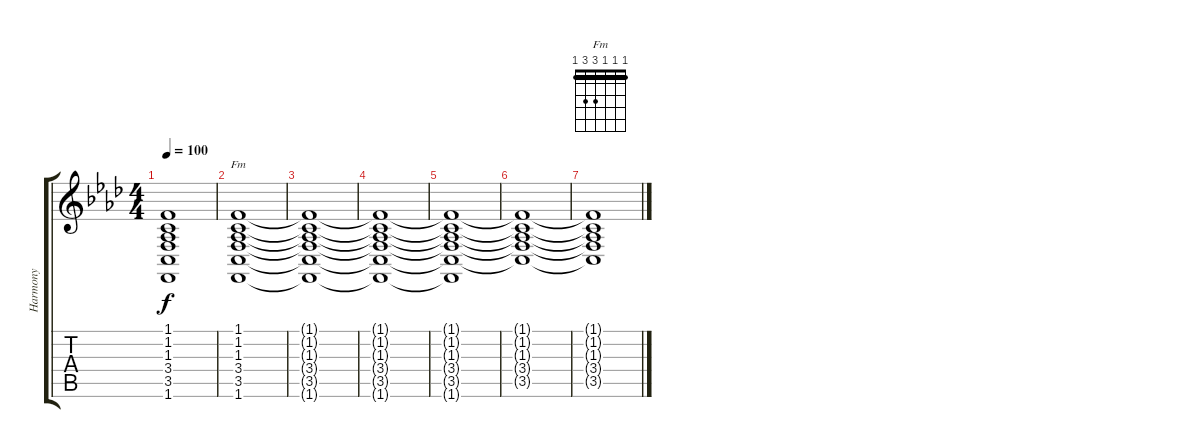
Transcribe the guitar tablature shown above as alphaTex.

\track ("Harmony" "Harmony") {instrument stringensemble1}
\staff {score tabs}
\tuning (E4 B3 G3 D3 A2 E2) {hide}
\chord ("Fm" 1 1 1 3 3 1) {barre 1}
\ts (4 4)
\tempo 100
\clef g2
\ks ab
(1.1{t} 1.2{t} 1.3{t} 3.4{t} 3.5{t} 1.6{t}).1{dy f} |
(1.1 1.2 1.3 3.4 3.5 1.6).1{ch "Fm"} |
(1.1{t} 1.2{t} 1.3{t} 3.4{t} 3.5{t} 1.6{t}).1 |
(1.1{t} 1.2{t} 1.3{t} 3.4{t} 3.5{t} 1.6{t}).1 |
(1.1{t} 1.2{t} 1.3{t} 3.4{t} 3.5{t} 1.6{t}).1 |
(1.1{t} 1.2{t} 1.3{t} 3.4{t} 3.5{t}).1 |
(1.1{t} 1.2{t} 1.3{t} 3.4{t} 3.5{t}).1
